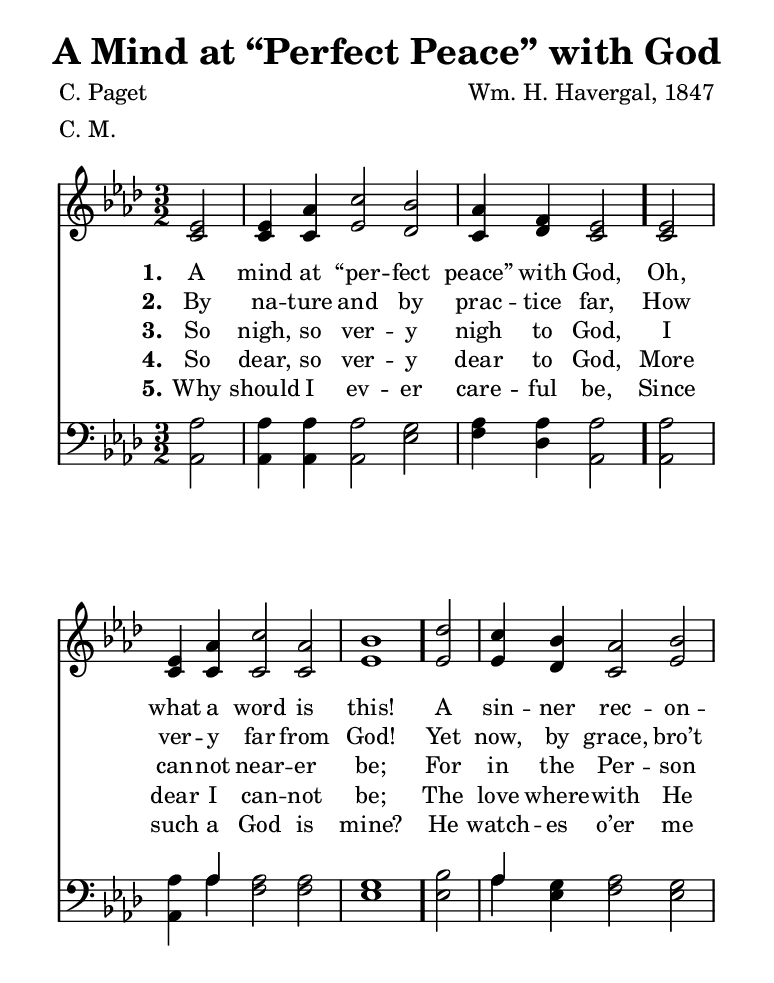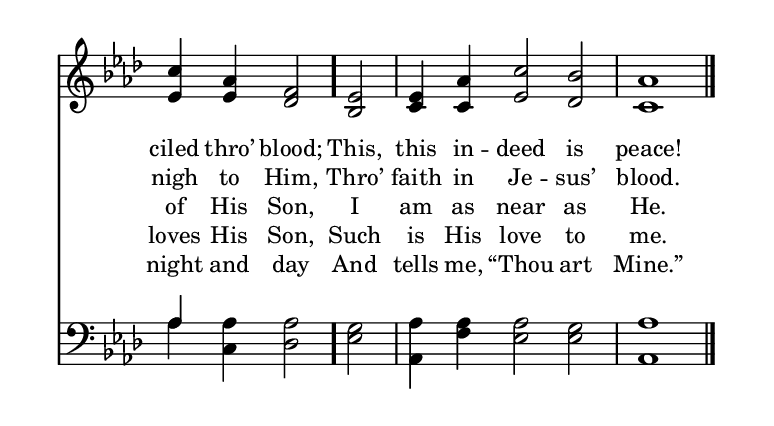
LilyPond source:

\include "common/global.ily"
\paper {
  \include "common/paper.ily"
  ragged-bottom = ##t
  system-system-spacing.padding = 11
}

\header{
  hymnnumber = "252"
  title = "A Mind at “Perfect Peace” with God"
  tunename = "Evan"
  meter = "C. M."
  poet = "C. Paget"
  composer = "Wm. H. Havergal, 1847"
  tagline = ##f
}

global = {
  \include "common/overrides.ily"
  \override Staff.TimeSignature.style = #'numbered
  \time 3/2
  \override Score.MetronomeMark.transparent = ##t % hide all fermata changes too
  \tempo 4=100
  \key aes \major
  \partial 2
  \autoBeamOff
}

patternA = { c2 | c4 c c2 c | c4 c c2 }
patternB = { c2 | c4 c c2 c | c1 }

notesSoprano = {
\global
\relative c' {

  \changePitch \patternA { ees | ees aes c bes | aes f ees }
  \changePitch \patternB { ees | ees aes c aes | bes } \eogbreak
  \changePitch \patternA { des | c bes aes bes | c aes f }
  \changePitch \patternB { ees | ees aes c bes | aes } \eogbreak

  \bar "|."

}
}

notesAlto = {
\global
\relative e' {

  \changePitch \patternA { c | c c ees des | c des c }
  \changePitch \patternB { c | c c c c | ees }
  \changePitch \patternA { ees | ees des c ees | ees ees des }
  \changePitch \patternB { bes | c c ees des | c }

}
}

notesTenor = {
\global
\relative a {

  \changePitch \patternA { aes | aes aes aes g | aes aes aes }
  \changePitch \patternB { aes | aes aes aes aes | g }
  \changePitch \patternA { bes | aes g aes g | aes aes aes }
  \changePitch \patternB { g | aes aes aes g | aes }

}
}

notesBass = {
\global
\relative f, {

  \changePitch \patternA { aes | aes aes aes ees' | f des aes }
  \changePitch \patternB { aes | aes aes' f f | ees }
  \changePitch \patternA { ees | aes ees f ees | aes c, des }
  \changePitch \patternB { ees | aes, f' ees ees | aes, }

}
}

wordsA = \lyricmode {
\set stanza = "1."

A mind at “per -- fect peace” with God, \bar "."
Oh, what a word is this! \bar "."
A sin -- ner rec -- on -- ciled thro’ blood; \bar "."
This, this in -- deed is peace! \bar "."

}

wordsB = \lyricmode {
\set stanza = "2."

By na -- ture and by prac -- tice far,
How ver -- y far from God!
Yet now, by grace, bro’t nigh to Him,
Thro’ faith in Je -- sus’ blood.

}

wordsC = \lyricmode {
\set stanza = "3."

So nigh, so ver -- y nigh to God,
I can -- not near -- er be;
For in the Per -- son of His Son,
I am as near as He.

}

wordsD = \lyricmode {
\set stanza = "4."

So dear, so ver -- y dear to God,
More dear I can -- not be;
The love where -- with He loves His Son,
Such is His love to me.

}

wordsE = \lyricmode {
\set stanza = "5."

Why should I ev -- er care -- ful be,
Since such a God is mine?
He watch -- es o’er me night and day
And tells me, “Thou art Mine.”

}

\score {
  \context ChoirStaff <<
    \context Staff = upper <<
      \set Staff.autoBeaming = ##f
      \set ChoirStaff.systemStartDelimiter = #'SystemStartBar
      \set ChoirStaff.printPartCombineTexts = ##f
      \partcombine #'(2 . 11) \notesSoprano \notesAlto
      \context NullVoice = sopranos { \voiceOne << \notesSoprano >> }
      \context Lyrics = one   \lyricsto sopranos \wordsA
      \context Lyrics = two   \lyricsto sopranos \wordsB
      \context Lyrics = three \lyricsto sopranos \wordsC
      \context Lyrics = four  \lyricsto sopranos \wordsD
      \context Lyrics = five  \lyricsto sopranos \wordsE
    >>
    \context Staff = men <<
      \set Staff.autoBeaming = ##f
      \clef bass
      \set ChoirStaff.printPartCombineTexts = ##f
      \partcombine #'(2 . 11) \notesTenor \notesBass
    >>
  >>
  \layout {
    \include "common/layout.ily"
  }
  #(cond ((ly:get-option 'eog-midi-permitted) #{ \midi{
    \include "common/midi.ily"
  } #}))
}

\version "2.19.49"  % necessary for upgrading to future LilyPond versions.

% vi:set et ts=2 sw=2 ai nocindent syntax=lilypond:
